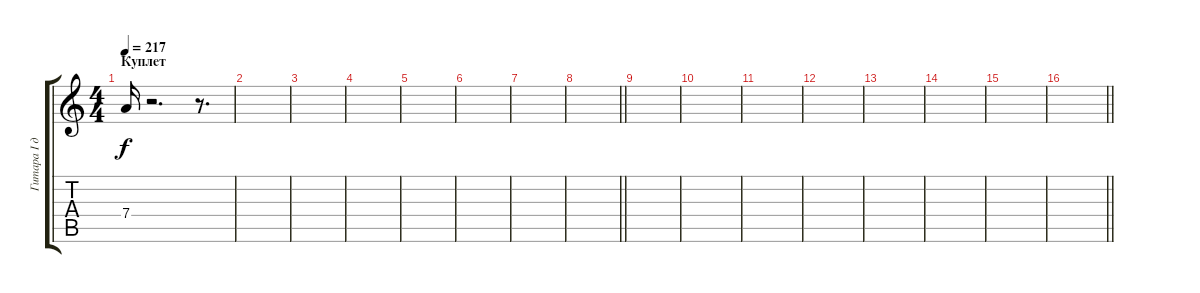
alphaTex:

\track ("Гитара I дилей" "Гитара I д") {instrument distortionguitar}
\staff {score tabs}
\tuning (E4 B3 G3 D3 A2 E2) {hide}
\ts (4 4)
\section ("" "Куплет")
\tempo 217
\clef g2
\ks c
7.4{t}.16{dy f} r.2{d} r.8{d} |
|
|
|
|
|
|
\barLineRight lightlight
|
|
|
|
|
|
|
|
\barLineRight lightlight
